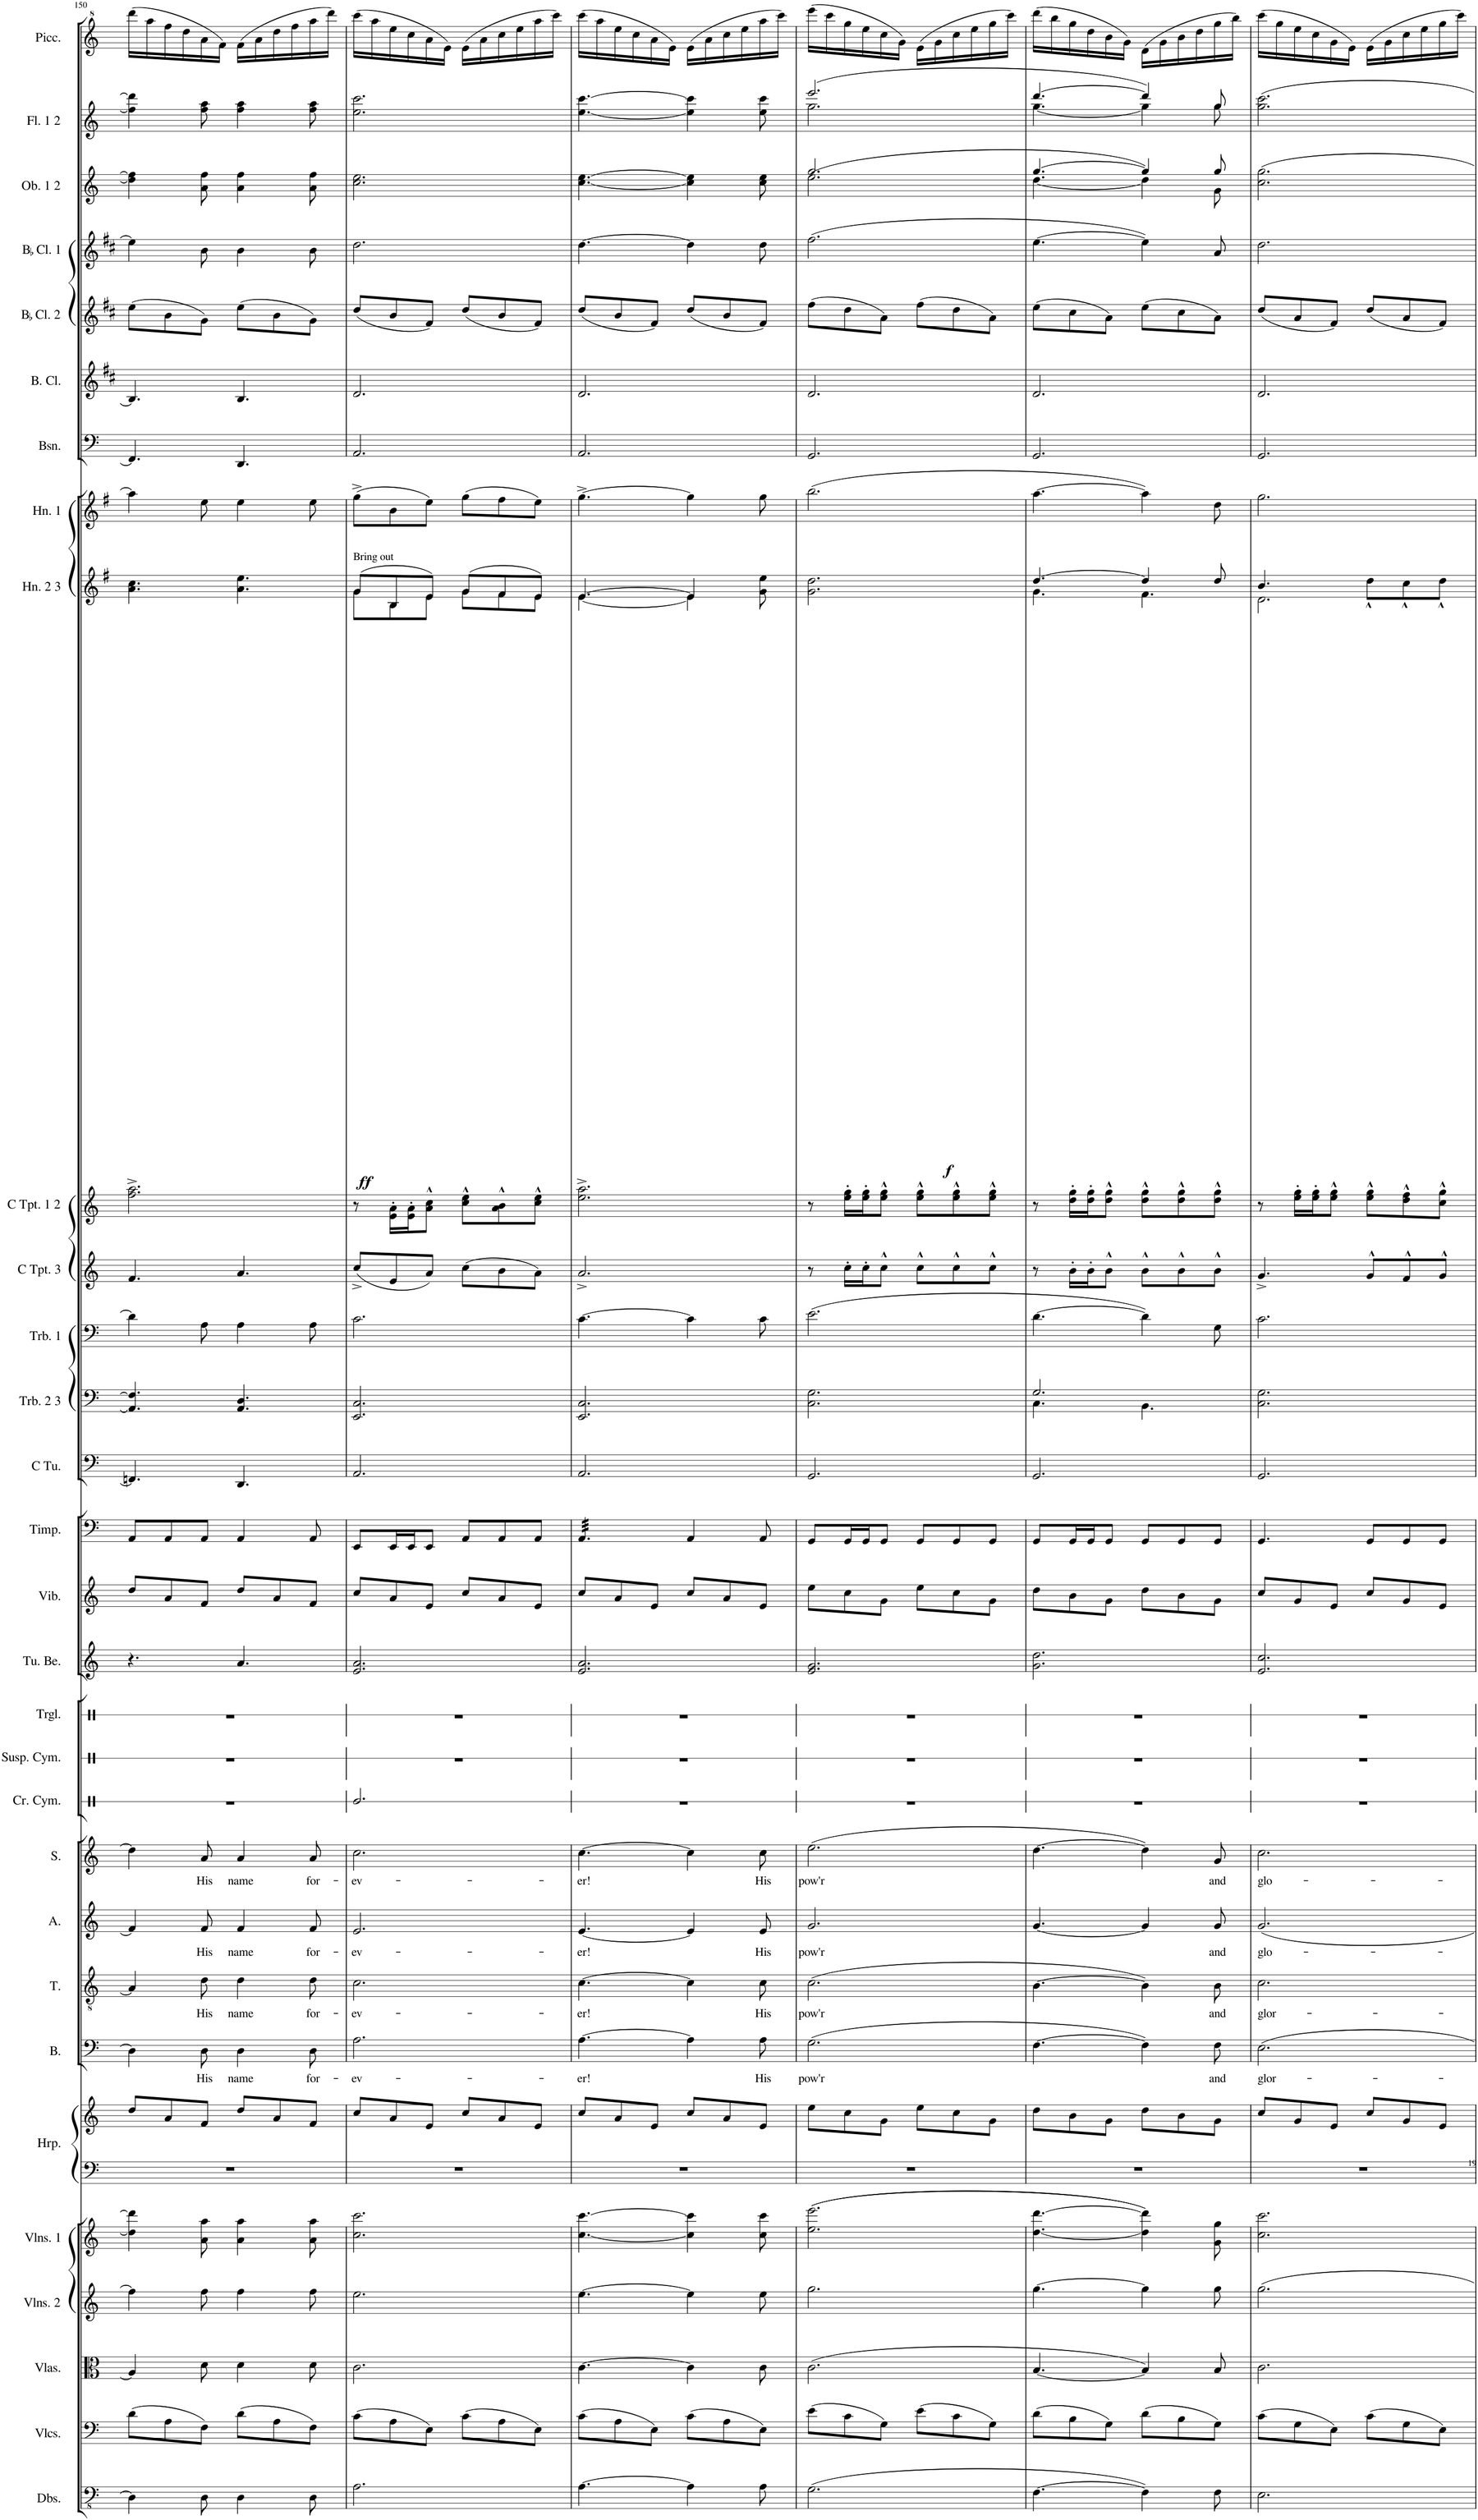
**kern	**kern	**kern	**kern	**kern	**kern	**kern	**kern	**text	**kern	**text	**kern	**text	**kern	**text	**kern	**kern	**kern	**kern	**kern	**kern	**kern	**kern	**kern	**kern	**kern	**kern	**dynam	**kern	**kern	**kern	**kern	**kern	**kern	**kern	**kern
*part30	*part29	*part28	*part27	*part26	*part25	*part25	*part24	*part24	*part23	*part23	*part22	*part22	*part21	*part21	*part20	*part19	*part18	*part17	*part16	*part15	*part14	*part13	*part12	*part11	*part10	*part9	*part9	*part8	*part7	*part6	*part5	*part4	*part3	*part2	*part1
*staff31	*staff30	*staff29	*staff28	*staff27	*staff26	*staff25	*staff24	*staff24	*staff23	*staff23	*staff22	*staff22	*staff21	*staff21	*staff20	*staff19	*staff18	*staff17	*staff16	*staff15	*staff14	*staff13	*staff12	*staff11	*staff10	*staff9	*staff9	*staff8	*staff7	*staff6	*staff5	*staff4	*staff3	*staff2	*staff1
*I"Double Basses	*I"Violoncellos	*I"Violas	*I"Violins 2	*I"Violins 1	*I"Harp	*	*I"Bass	*	*I"Tenor	*	*I"Alto	*	*I"Soprano	*	*I"Crash Cymbal	*I"Suspended Cymbal	*I"Triangle	*I"Tubular Bells	*I"Vibraphone	*I"Timpani	*I"C Tuba	*I"Trombone 2 3	*I"Trombone 1	*I"C Trumpet 3	*I"C Trumpet 1 2	*I"Horn 2 3	*	*I"Horn 1	*I"Bassoon	*I"Bass Clarinet	*I"BaccidentalFlat Clarinet 2	*I"BaccidentalFlat Clarinet 1	*I"Oboe 1 2	*I"Flute 1 2	*I"Piccolo
*I'Dbs.	*I'Vlcs.	*I'Vlas.	*I'Vlns. 2	*I'Vlns. 1	*I'Hrp.	*	*I'B.	*	*I'T.	*	*I'A.	*	*I'S.	*	*I'Cr. Cym.	*I'Susp. Cym.	*I'Trgl.	*I'Tu. Be.	*I'Vib.	*I'Timp.	*I'C Tu.	*I'Trb. 2 3	*I'Trb. 1	*I'C Tpt. 3	*I'C Tpt. 1 2	*I'Hn. 2 3	*	*I'Hn. 1	*I'Bsn.	*I'B. Cl.	*I'BaccidentalFlat Cl. 2	*I'BaccidentalFlat Cl. 1	*I'Ob. 1 2	*I'Fl. 1 2	*I'Picc.
!!LO:PB:g=z
*clefFv4	*clefF4	*clefC3	*clefG2	*clefG2	*clefF4	*clefG2	*clefF4	*	*clefGv2	*	*clefG2	*	*clefG2	*	*clefX	*clefX	*clefX	*clefG2	*clefG2	*clefF4	*clefF4	*clefF4	*clefF4	*clefG2	*clefG2	*clefG2	*	*clefG2	*clefF4	*clefG2	*clefG2	*clefG2	*clefG2	*clefG2	*clefG^2
*	*	*	*	*	*	*	*	*	*	*	*	*	*	*	*	*	*	*	*	*	*	*	*	*	*	*Trd4c7	*	*Trd4c7	*	*Trd8c14	*Trd1c2	*Trd1c2	*	*	*Trd-7c-12
*k[]	*k[]	*k[]	*k[]	*k[]	*k[]	*k[]	*k[]	*	*k[]	*	*k[]	*	*k[]	*	*k[]	*k[]	*k[]	*k[]	*k[]	*k[]	*k[]	*k[]	*k[]	*k[]	*k[]	*k[f#]	*	*k[f#]	*k[]	*k[f#c#]	*k[f#c#]	*k[f#c#]	*k[]	*k[]	*k[]
*M6/8	*M6/8	*M6/8	*M6/8	*M6/8	*M6/8	*M6/8	*M6/8	*	*M6/8	*	*M6/8	*	*M6/8	*	*M6/8	*M6/8	*M6/8	*M6/8	*M6/8	*M6/8	*M6/8	*M6/8	*M6/8	*M6/8	*M6/8	*M6/8	*	*M6/8	*M6/8	*M6/8	*M6/8	*M6/8	*M6/8	*M6/8	*M6/8
=150	=150	=150	=150	=150	=150	=150	=150	=150	=150	=150	=150	=150	=150	=150	=150	=150	=150	=150	=150	=150	=150	=150	=150	=150	=150	=150	=150	=150	=150	=150	=150	=150	=150	=150	=150
4DD\]	(8d\L	4A/]	4ff\]	4dd\] 4ddd\]	2.r	8dd/L	4D\]	.	4A/]	.	4f/]	.	4dd\]	.	2.r	2.r	2.r	4.r	8dd/L	8AA/L	4.FFn/]	4.AA/] 4.F/]	4d\]	4.f/	2.ff\^ 2.aa\^	4.a\ 4.cc\	.	4aa\]	4.FF/]	4.B/]	(8ee\L	4ee\]	4dd\] 4ff\]	4ff\] 4ddd\]	(16dddd\LL
.	.	.	.	.	.	.	.	.	.	.	.	.	.	.	.	.	.	.	.	.	.	.	.	.	.	.	.	.	.	.	.	.	.	.	16aaa\
.	8A\	.	.	.	.	8a/	.	.	.	.	.	.	.	.	.	.	.	.	8a/	8AA/	.	.	.	.	.	.	.	.	.	.	8b\	.	.	.	16fff\
.	.	.	.	.	.	.	.	.	.	.	.	.	.	.	.	.	.	.	.	.	.	.	.	.	.	.	.	.	.	.	.	.	.	.	16ddd\
!	!	!	!	!	!	!	!	!LO:LY:b	!	!LO:LY:b	!	!LO:LY:b	!	!LO:LY:b	!	!	!	!	!	!	!	!	!	!	!	!	!	!	!	!	!	!	!	!	!
8DD\	8F\J)	8d\	8ff\	8a\ 8aa\	.	8f/J	8D\	His	8d\	His	8f/	His	8a/	His	.	.	.	.	8f/J	8AA/J	.	.	8A\	.	.	.	.	8ee\	.	.	8g\J)	8b\	8a\ 8ff\	8ff\ 8aa\	16aa\
.	.	.	.	.	.	.	.	.	.	.	.	.	.	.	.	.	.	.	.	.	.	.	.	.	.	.	.	.	.	.	.	.	.	.	16ff\JJ)
!	!	!	!	!	!	!	!	!LO:LY:b	!	!LO:LY:b	!	!LO:LY:b	!	!LO:LY:b	!	!	!	!	!	!	!	!	!	!	!	!	!	!	!	!	!	!	!	!	!
4DD\	(8d\L	4d\	4ff\	4a\ 4aa\	.	8dd/L	4D\	name	4d\	name	4f/	name	4a/	name	.	.	.	4.a/	8dd/L	4AA/	4.DD/	4.AA/ 4.D/	4A\	4.a/	.	4.a\ 4.ee\	.	4ee\	4.DD/	4.B/	(8ee\L	4b\	4a\ 4ff\	4ff\ 4aa\	(16ff\LL
.	.	.	.	.	.	.	.	.	.	.	.	.	.	.	.	.	.	.	.	.	.	.	.	.	.	.	.	.	.	.	.	.	.	.	16aa\
.	8A\	.	.	.	.	8a/	.	.	.	.	.	.	.	.	.	.	.	.	8a/	.	.	.	.	.	.	.	.	.	.	.	8b\	.	.	.	16ddd\
.	.	.	.	.	.	.	.	.	.	.	.	.	.	.	.	.	.	.	.	.	.	.	.	.	.	.	.	.	.	.	.	.	.	.	16fff\
!	!	!	!	!	!	!	!	!LO:LY:b	!	!LO:LY:b	!	!LO:LY:b	!	!LO:LY:b	!	!	!	!	!	!	!	!	!	!	!	!	!	!	!	!	!	!	!	!	!
8DD\	8F\J)	8d\	8ff\	8a\ 8aa\	.	8f/J	8D\	for-	8d\	for-	8f/	for-	8a/	for-	.	.	.	.	8f/J	8AA/	.	.	8A\	.	.	.	.	8ee\	.	.	8g\J)	8b\	8a\ 8ff\	8ff\ 8aa\	16aaa\
.	.	.	.	.	.	.	.	.	.	.	.	.	.	.	.	.	.	.	.	.	.	.	.	.	.	.	.	.	.	.	.	.	.	.	16dddd\JJ)
=151	=151	=151	=151	=151	=151	=151	=151	=151	=151	=151	=151	=151	=151	=151	=151	=151	=151	=151	=151	=151	=151	=151	=151	=151	=151	=151	=151	=151	=151	=151	=151	=151	=151	=151	=151
!	!	!	!	!	!	!	!	!	!	!	!	!	!	!	!	!	!	!	!	!	!	!	!	!	!	!LO:TX:a:t=Bring out	!	!	!	!	!	!	!	!	!
!	!	!	!	!	!	!	!	!LO:LY:b	!	!LO:LY:b	!	!LO:LY:b	!	!LO:LY:b	!	!	!	!	!	!	!	!	!	!	!	!	!LO:DY:b	!	!	!	!	!	!	!	!
*	*	*	*	*	*	*	*	*	*	*	*	*	*	*	*	*	*	*	*	*	*	*	*	*	*	*^	*	*	*	*	*	*	*	*	*
2.AA\	(8c\L	2.c\	2.ee\	2.cc\ 2.ccc\	2.r	8cc/L	2.A\	-ev-	2.c\	-ev-	2.e/	-ev-	2.cc\	-ev-	2.Re/	2.r	2.r	2.e/ 2.a/	8cc/L	8EE/L	2.AA/	2.EE/ 2.C/	2.c\	(8cc^/L	8r	(8g/L	8g\L	ff	(8gg^\L	2.AA/	2.d/	(8dd/L	2.dd\	2.cc\ 2.ee\	2.ee\ 2.ccc\	(16cccc\LL
.	.	.	.	.	.	.	.	.	.	.	.	.	.	.	.	.	.	.	.	.	.	.	.	.	.	.	.	.	.	.	.	.	.	.	.	16aaa\
.	8A\	.	.	.	.	8a/	.	.	.	.	.	.	.	.	.	.	.	.	8a/	16EE/L	.	.	.	8e/	16e\' 16a\'LL	8B/	8B\	.	8b\	.	.	8b/	.	.	.	16eee\
.	.	.	.	.	.	.	.	.	.	.	.	.	.	.	.	.	.	.	.	16EE/J	.	.	.	.	16e\' 16a\'J	.	.	.	.	.	.	.	.	.	.	16ccc\
.	8E\J)	.	.	.	.	8e/J	.	.	.	.	.	.	.	.	.	.	.	.	8e/J	8EE/J	.	.	.	8a/J)	8a\^^ 8cc\^^J	8e/J)	8e\J	.	8ee\J)	.	.	8f#/J)	.	.	.	16aa\
.	.	.	.	.	.	.	.	.	.	.	.	.	.	.	.	.	.	.	.	.	.	.	.	.	.	.	.	.	.	.	.	.	.	.	.	16ee\JJ)
.	(8c\L	.	.	.	.	8cc/L	.	.	.	.	.	.	.	.	.	.	.	.	8cc/L	8AA/L	.	.	.	(8cc\L	8cc\^^ 8ee\^^L	(8g/L	8g\L	.	(8gg\L	.	.	(8dd/L	.	.	.	(16ee\LL
.	.	.	.	.	.	.	.	.	.	.	.	.	.	.	.	.	.	.	.	.	.	.	.	.	.	.	.	.	.	.	.	.	.	.	.	16aa\
.	8A\	.	.	.	.	8a/	.	.	.	.	.	.	.	.	.	.	.	.	8a/	8AA/	.	.	.	8b\	8a\^^ 8b\^^	8f#/	8f#\	.	8ff#\	.	.	8b/	.	.	.	16ccc\
.	.	.	.	.	.	.	.	.	.	.	.	.	.	.	.	.	.	.	.	.	.	.	.	.	.	.	.	.	.	.	.	.	.	.	.	16eee\
.	8E\J)	.	.	.	.	8e/J	.	.	.	.	.	.	.	.	.	.	.	.	8e/J	8AA/J	.	.	.	8a\J)	8cc\^^ 8ee\^^J	8e/J)	8e\J	.	8ee\J)	.	.	8f#/J)	.	.	.	16aaa\
.	.	.	.	.	.	.	.	.	.	.	.	.	.	.	.	.	.	.	.	.	.	.	.	.	.	.	.	.	.	.	.	.	.	.	.	16cccc\JJ)
=152	=152	=152	=152	=152	=152	=152	=152	=152	=152	=152	=152	=152	=152	=152	=152	=152	=152	=152	=152	=152	=152	=152	=152	=152	=152	=152	=152	=152	=152	=152	=152	=152	=152	=152	=152	=152
!	!	!	!	!	!	!	!	!LO:LY:b	!	!LO:LY:b	!	!LO:LY:b	!	!LO:LY:b	!	!	!	!	!	!	!	!	!	!	!	!	!	!	!	!	!	!	!	!	!	!
*	*	*	*	*	*	*	*	*	*	*	*	*	*	*	*	*	*	*	*	*tremolo	*	*	*	*	*	*	*	*	*	*	*	*	*	*	*	*
[4.AA\	(8c\L	[4.c\	[4.ee\	[4.cc\ [4.ccc\	2.r	8cc/L	[4.A\	-er!	[4.c\	-er!	[4.e/	-er!	[4.cc\	-er!	2.r	2.r	2.r	2.e/ 2.a/	8cc/L	32AA/LLL	2.AA/	2.EE/ 2.C/	[4.c\	2.a^/	2.ee\^ 2.aa\^	[4.e/	[4.e\	.	[4.gg^\	2.AA/	2.d/	(8dd/L	[4.dd\	[4.cc\ [4.ee\	[4.ee\ [4.ccc\	(16cccc\LL
.	.	.	.	.	.	.	.	.	.	.	.	.	.	.	.	.	.	.	.	32AA/	.	.	.	.	.	.	.	.	.	.	.	.	.	.	.	.
.	.	.	.	.	.	.	.	.	.	.	.	.	.	.	.	.	.	.	.	32AA/	.	.	.	.	.	.	.	.	.	.	.	.	.	.	.	16aaa\
.	.	.	.	.	.	.	.	.	.	.	.	.	.	.	.	.	.	.	.	32AA/	.	.	.	.	.	.	.	.	.	.	.	.	.	.	.	.
.	8A\	.	.	.	.	8a/	.	.	.	.	.	.	.	.	.	.	.	.	8a/	32AA/	.	.	.	.	.	.	.	.	.	.	.	8b/	.	.	.	16eee\
.	.	.	.	.	.	.	.	.	.	.	.	.	.	.	.	.	.	.	.	32AA/	.	.	.	.	.	.	.	.	.	.	.	.	.	.	.	.
.	.	.	.	.	.	.	.	.	.	.	.	.	.	.	.	.	.	.	.	32AA/	.	.	.	.	.	.	.	.	.	.	.	.	.	.	.	16ccc\
.	.	.	.	.	.	.	.	.	.	.	.	.	.	.	.	.	.	.	.	32AA/	.	.	.	.	.	.	.	.	.	.	.	.	.	.	.	.
.	8E\J)	.	.	.	.	8e/J	.	.	.	.	.	.	.	.	.	.	.	.	8e/J	32AA/	.	.	.	.	.	.	.	.	.	.	.	8f#/J)	.	.	.	16aa\
.	.	.	.	.	.	.	.	.	.	.	.	.	.	.	.	.	.	.	.	32AA/	.	.	.	.	.	.	.	.	.	.	.	.	.	.	.	.
.	.	.	.	.	.	.	.	.	.	.	.	.	.	.	.	.	.	.	.	32AA/	.	.	.	.	.	.	.	.	.	.	.	.	.	.	.	16ee\JJ)
.	.	.	.	.	.	.	.	.	.	.	.	.	.	.	.	.	.	.	.	32AA/JJJ	.	.	.	.	.	.	.	.	.	.	.	.	.	.	.	.
*	*	*	*	*	*	*	*	*	*	*	*	*	*	*	*	*	*	*	*	*Xtremolo	*	*	*	*	*	*	*	*	*	*	*	*	*	*	*	*
4AA\]	(8c\L	4c\]	4ee\]	4cc\] 4ccc\]	.	8cc/L	4A\]	.	4c\]	.	4e/]	.	4cc\]	.	.	.	.	.	8cc/L	4AA/	.	.	4c\]	.	.	4e/]	4e\]	.	4gg\]	.	.	(8dd/L	4dd\]	4cc\] 4ee\]	4ee\] 4ccc\]	(16ee\LL
.	.	.	.	.	.	.	.	.	.	.	.	.	.	.	.	.	.	.	.	.	.	.	.	.	.	.	.	.	.	.	.	.	.	.	.	16aa\
.	8A\	.	.	.	.	8a/	.	.	.	.	.	.	.	.	.	.	.	.	8a/	.	.	.	.	.	.	.	.	.	.	.	.	8b/	.	.	.	16ccc\
.	.	.	.	.	.	.	.	.	.	.	.	.	.	.	.	.	.	.	.	.	.	.	.	.	.	.	.	.	.	.	.	.	.	.	.	16eee\
!	!	!	!	!	!	!	!	!LO:LY:b	!	!LO:LY:b	!	!LO:LY:b	!	!LO:LY:b	!	!	!	!	!	!	!	!	!	!	!	!	!	!LO:DY:b	!	!	!	!	!	!	!	!
8AA\	8E\J)	8c\	8ee\	8cc\ 8ccc\	.	8e/J	8A\	His	8c\	His	8e/	His	8cc\	His	.	.	.	.	8e/J	8AA/	.	.	8c\	.	.	8g\ 8ee\	8ryy	f	8gg\	.	.	8f#/J)	8dd\	8cc\ 8ee\	8ee\ 8ccc\	16aaa\
.	.	.	.	.	.	.	.	.	.	.	.	.	.	.	.	.	.	.	.	.	.	.	.	.	.	.	.	.	.	.	.	.	.	.	.	16cccc\JJ)
*	*	*	*	*	*	*	*	*	*	*	*	*	*	*	*	*	*	*	*	*	*	*	*	*	*	*v	*v	*	*	*	*	*	*	*	*	*
=153	=153	=153	=153	=153	=153	=153	=153	=153	=153	=153	=153	=153	=153	=153	=153	=153	=153	=153	=153	=153	=153	=153	=153	=153	=153	=153	=153	=153	=153	=153	=153	=153	=153	=153	=153
!	!	!	!	!	!	!	!	!LO:LY:b	!	!LO:LY:b	!	!LO:LY:b	!	!LO:LY:b	!	!	!	!	!	!	!	!	!	!	!	!	!	!	!	!	!	!	!	!	!
*	*	*	*	*	*	*	*	*	*	*	*	*	*	*	*	*	*	*	*	*	*	*	*	*	*	*	*	*	*	*	*	*	*^	*^	*
(2.GG\	(8e\L	(2.c\	2.gg\	((2.ee\ 2.eee\	2.r	8ee\L	(2.G\	pow'r	(2.c\	pow'r	2.g/	pow'r	(2.ee\	pow'r	2.r	2.r	2.r	2.e/ 2.g/	8ee\L	8GG/L	2.GG/	2.C\ 2.G\	(2.e\	8r	8r	2.g\ 2.dd\	.	(2.bb\	2.GG/	2.d/	(8ff#\L	(2.ff#\	(2.ee\	2.gg/	(2.eee/	2.gg\	(16eeee\LL
.	.	.	.	.	.	.	.	.	.	.	.	.	.	.	.	.	.	.	.	.	.	.	.	.	.	.	.	.	.	.	.	.	.	.	.	.	16cccc\
.	8c\	.	.	.	.	8cc\	.	.	.	.	.	.	.	.	.	.	.	.	8cc\	16GG/L	.	.	.	16cc'\LL	16ee\' 16gg\'LL	.	.	.	.	.	8dd\	.	.	.	.	.	16ggg\
.	.	.	.	.	.	.	.	.	.	.	.	.	.	.	.	.	.	.	.	16GG/J	.	.	.	16cc'\J	16ee\' 16gg\'J	.	.	.	.	.	.	.	.	.	.	.	16eee\
.	8G\J)	.	.	.	.	8g\J	.	.	.	.	.	.	.	.	.	.	.	.	8g\J	8GG/J	.	.	.	8cc^^\J	8ee\^^ 8gg\^^J	.	.	.	.	.	8a\J)	.	.	.	.	.	16ccc\
.	.	.	.	.	.	.	.	.	.	.	.	.	.	.	.	.	.	.	.	.	.	.	.	.	.	.	.	.	.	.	.	.	.	.	.	.	16gg\JJ)
.	(8e\L	.	.	.	.	8ee\L	.	.	.	.	.	.	.	.	.	.	.	.	8ee\L	8GG/L	.	.	.	8cc^^\L	8ee\^^ 8gg\^^L	.	.	.	.	.	(8ff#\L	.	.	.	.	.	(16ee\LL
.	.	.	.	.	.	.	.	.	.	.	.	.	.	.	.	.	.	.	.	.	.	.	.	.	.	.	.	.	.	.	.	.	.	.	.	.	16gg\
.	8c\	.	.	.	.	8cc\	.	.	.	.	.	.	.	.	.	.	.	.	8cc\	8GG/	.	.	.	8cc^^\	8ee\^^ 8gg\^^	.	.	.	.	.	8dd\	.	.	.	.	.	16ccc\
.	.	.	.	.	.	.	.	.	.	.	.	.	.	.	.	.	.	.	.	.	.	.	.	.	.	.	.	.	.	.	.	.	.	.	.	.	16eee\
.	8G\J)	.	.	.	.	8g\J	.	.	.	.	.	.	.	.	.	.	.	.	8g\J	8GG/J	.	.	.	8cc^^\J	8ee\^^ 8gg\^^J	.	.	.	.	.	8a\J)	.	.	.	.	.	16ggg\
.	.	.	.	.	.	.	.	.	.	.	.	.	.	.	.	.	.	.	.	.	.	.	.	.	.	.	.	.	.	.	.	.	.	.	.	.	16cccc\JJ)
=154	=154	=154	=154	=154	=154	=154	=154	=154	=154	=154	=154	=154	=154	=154	=154	=154	=154	=154	=154	=154	=154	=154	=154	=154	=154	=154	=154	=154	=154	=154	=154	=154	=154	=154	=154	=154	=154
*	*	*	*	*	*	*	*	*	*	*	*	*	*	*	*	*	*	*	*	*	*	*^	*	*	*	*^	*	*	*	*	*	*	*	*	*	*	*
[4.FF\	(8d\L	[4.B/	[4.gg\	[4.dd\ [4.ddd\	2.r	8dd\L	[4.F\	.	[4.B\	.	[4.g/	.	[4.dd\	.	2.r	2.r	2.r	2.g\ 2.dd\	8dd\L	8GG/L	2.GG/	2.G/	4.C\	[4.d\	8r	8r	[4.dd/	4.g\	.	[4.aa\	2.GG/	2.d/	(8ee\L	[4.ee\	[4.dd\	[4.gg/	[4.ddd/	[4.gg\	(16dddd\LL
.	.	.	.	.	.	.	.	.	.	.	.	.	.	.	.	.	.	.	.	.	.	.	.	.	.	.	.	.	.	.	.	.	.	.	.	.	.	.	16bbb\
.	8B\	.	.	.	.	8b\	.	.	.	.	.	.	.	.	.	.	.	.	8b\	16GG/L	.	.	.	.	16b'\LL	16dd\' 16gg\'LL	.	.	.	.	.	.	8cc#\	.	.	.	.	.	16ggg\
.	.	.	.	.	.	.	.	.	.	.	.	.	.	.	.	.	.	.	.	16GG/J	.	.	.	.	16b'\J	16dd\' 16gg\'J	.	.	.	.	.	.	.	.	.	.	.	.	16ddd\
.	8G\J)	.	.	.	.	8g\J	.	.	.	.	.	.	.	.	.	.	.	.	8g\J	8GG/J	.	.	.	.	8b^^\J	8dd\^^ 8gg\^^J	.	.	.	.	.	.	8a\J)	.	.	.	.	.	16bb\
.	.	.	.	.	.	.	.	.	.	.	.	.	.	.	.	.	.	.	.	.	.	.	.	.	.	.	.	.	.	.	.	.	.	.	.	.	.	.	16gg\JJ)
4FF\])	(8d\L	4B/])	4gg\]	4dd\] 4ddd\]))	.	8dd\L	4F\])	.	4B\])	.	4g/]	.	4dd\])	.	.	.	.	.	8dd\L	8GG/L	.	.	4.BB\	4d\])	8b^^\L	8dd\^^ 8gg\^^L	4dd/]	4.f#\	.	4aa\])	.	.	(8ee\L	4ee\])	4dd\])	4gg/]	4ddd/])	4gg\]	(16dd\LL
.	.	.	.	.	.	.	.	.	.	.	.	.	.	.	.	.	.	.	.	.	.	.	.	.	.	.	.	.	.	.	.	.	.	.	.	.	.	.	16gg\
.	8B\	.	.	.	.	8b\	.	.	.	.	.	.	.	.	.	.	.	.	8b\	8GG/	.	.	.	.	8b^^\	8dd\^^ 8gg\^^	.	.	.	.	.	.	8cc#\	.	.	.	.	.	16bb\
.	.	.	.	.	.	.	.	.	.	.	.	.	.	.	.	.	.	.	.	.	.	.	.	.	.	.	.	.	.	.	.	.	.	.	.	.	.	.	16ddd\
!	!	!	!	!	!	!	!	!LO:LY:b	!	!LO:LY:b	!	!LO:LY:b	!	!LO:LY:b	!	!	!	!	!	!	!	!	!	!	!	!	!	!	!	!	!	!	!	!	!	!	!	!	!
8FF\	8G\J)	8B/	8gg\	8g\ 8gg\	.	8g\J	8F\	and	8B\	and	8g/	and	8g/	and	.	.	.	.	8g\J	8GG/J	.	.	.	8G\	8b^^\J	8dd\^^ 8gg\^^J	8dd/	.	.	8dd\	.	.	8a\J)	8a/	8g\	8gg/	8gg/	8gg\	16ggg\
.	.	.	.	.	.	.	.	.	.	.	.	.	.	.	.	.	.	.	.	.	.	.	.	.	.	.	.	.	.	.	.	.	.	.	.	.	.	.	16bbb\JJ)
*	*	*	*	*	*	*	*	*	*	*	*	*	*	*	*	*	*	*	*	*	*	*	*	*	*	*	*	*	*	*	*	*	*	*	*v	*v	*	*	*
*	*	*	*	*	*	*	*	*	*	*	*	*	*	*	*	*	*	*	*	*	*	*v	*v	*	*	*	*	*	*	*	*	*	*	*	*	*v	*v	*
=155	=155	=155	=155	=155	=155	=155	=155	=155	=155	=155	=155	=155	=155	=155	=155	=155	=155	=155	=155	=155	=155	=155	=155	=155	=155	=155	=155	=155	=155	=155	=155	=155	=155	=155	=155	=155
!	!	!	!	!	!	!	!	!LO:LY:b	!	!LO:LY:b	!	!LO:LY:b	!	!LO:LY:b	!	!	!	!	!	!	!	!	!	!	!	!	!	!	!	!	!	!	!	!	!	!
2.EE\	(8c\L	2.c\	2.gg\	2.cc\ 2.ccc\	2.r	8cc/L	2.E\	glor-	2.c\	glor-	2.g/	glo-	2.cc\	glo-	2.r	2.r	2.r	2.e/ 2.cc/	8cc/L	4.GG/	2.GG/	2.C\ 2.G\	2.c\	4.g^/	8r	4.b/	2.d\	.	2.gg\	2.GG/	2.d/	(8dd/L	2.dd\	2.cc\ 2.gg\	2.gg\ 2.ccc\	(16cccc\LL
.	.	.	.	.	.	.	.	.	.	.	.	.	.	.	.	.	.	.	.	.	.	.	.	.	.	.	.	.	.	.	.	.	.	.	.	16ggg\
.	8G\	.	.	.	.	8g/	.	.	.	.	.	.	.	.	.	.	.	.	8g/	.	.	.	.	.	16ee\' 16gg\'LL	.	.	.	.	.	.	8a/	.	.	.	16eee\
.	.	.	.	.	.	.	.	.	.	.	.	.	.	.	.	.	.	.	.	.	.	.	.	.	16ee\' 16gg\'J	.	.	.	.	.	.	.	.	.	.	16ccc\
.	8E\J)	.	.	.	.	8e/J	.	.	.	.	.	.	.	.	.	.	.	.	8e/J	.	.	.	.	.	8ee\^^ 8gg\^^J	.	.	.	.	.	.	8f#/J)	.	.	.	16gg\
.	.	.	.	.	.	.	.	.	.	.	.	.	.	.	.	.	.	.	.	.	.	.	.	.	.	.	.	.	.	.	.	.	.	.	.	16ee\JJ)
.	(8c\L	.	.	.	.	8cc/L	.	.	.	.	.	.	.	.	.	.	.	.	8cc/L	8GG/L	.	.	.	8g^^/L	8ee\^^ 8gg\^^L	8dd^^\L	.	.	.	.	.	(8dd/L	.	.	.	(16ee\LL
.	.	.	.	.	.	.	.	.	.	.	.	.	.	.	.	.	.	.	.	.	.	.	.	.	.	.	.	.	.	.	.	.	.	.	.	16gg\
.	8G\	.	.	.	.	8g/	.	.	.	.	.	.	.	.	.	.	.	.	8g/	8GG/	.	.	.	8f^^/	8dd\^^ 8ff\^^	8cc^^\	.	.	.	.	.	8a/	.	.	.	16ccc\
.	.	.	.	.	.	.	.	.	.	.	.	.	.	.	.	.	.	.	.	.	.	.	.	.	.	.	.	.	.	.	.	.	.	.	.	16eee\
.	8E\J)	.	.	.	.	8e/J	.	.	.	.	.	.	.	.	.	.	.	.	8e/J	8GG/J	.	.	.	8g^^/J	8cc\^^ 8gg\^^J	8dd^^\J	.	.	.	.	.	8f#/J)	.	.	.	16ggg\
.	.	.	.	.	.	.	.	.	.	.	.	.	.	.	.	.	.	.	.	.	.	.	.	.	.	.	.	.	.	.	.	.	.	.	.	16cccc\JJ)
*	*	*	*	*	*	*	*	*	*	*	*	*	*	*	*	*	*	*	*	*	*	*	*	*	*	*v	*v	*	*	*	*	*	*	*	*	*
=	=	=	=	=	=	=	=	=	=	=	=	=	=	=	=	=	=	=	=	=	=	=	=	=	=	=	=	=	=	=	=	=	=	=	=
*-	*-	*-	*-	*-	*-	*-	*-	*-	*-	*-	*-	*-	*-	*-	*-	*-	*-	*-	*-	*-	*-	*-	*-	*-	*-	*-	*-	*-	*-	*-	*-	*-	*-	*-	*-
